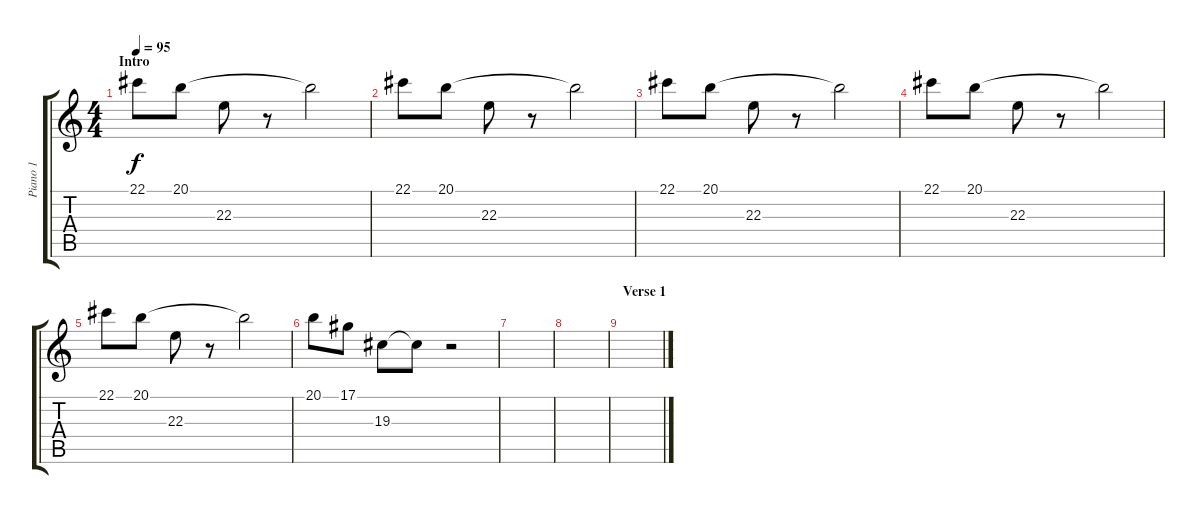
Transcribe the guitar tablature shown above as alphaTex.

\track ("Piano 1" "Piano 1") {instrument acousticgrandpiano}
\staff {score tabs}
\tuning (Eb4 Bb3 Gb3 Db3 Ab2 Eb2) {hide}
\ts (4 4)
\section ("" "Intro")
\tempo 95
\clef g2
\ks c
22.1.8{dy f instrument acousticgrandpiano} 20.1.8 22.3.8 r.8 20.1{t}.2 |
22.1.8 20.1.8 22.3.8 r.8 20.1{t}.2 |
22.1.8 20.1.8 22.3.8 r.8 20.1{t}.2 |
22.1.8 20.1.8 22.3.8 r.8 20.1{t}.2 |
22.1.8 20.1.8 22.3.8 r.8 20.1{t}.2 |
20.1.8 17.1.8 19.3.8 19.3{t}.8 r.2 |
|
|
\section ("" "Verse 1")
